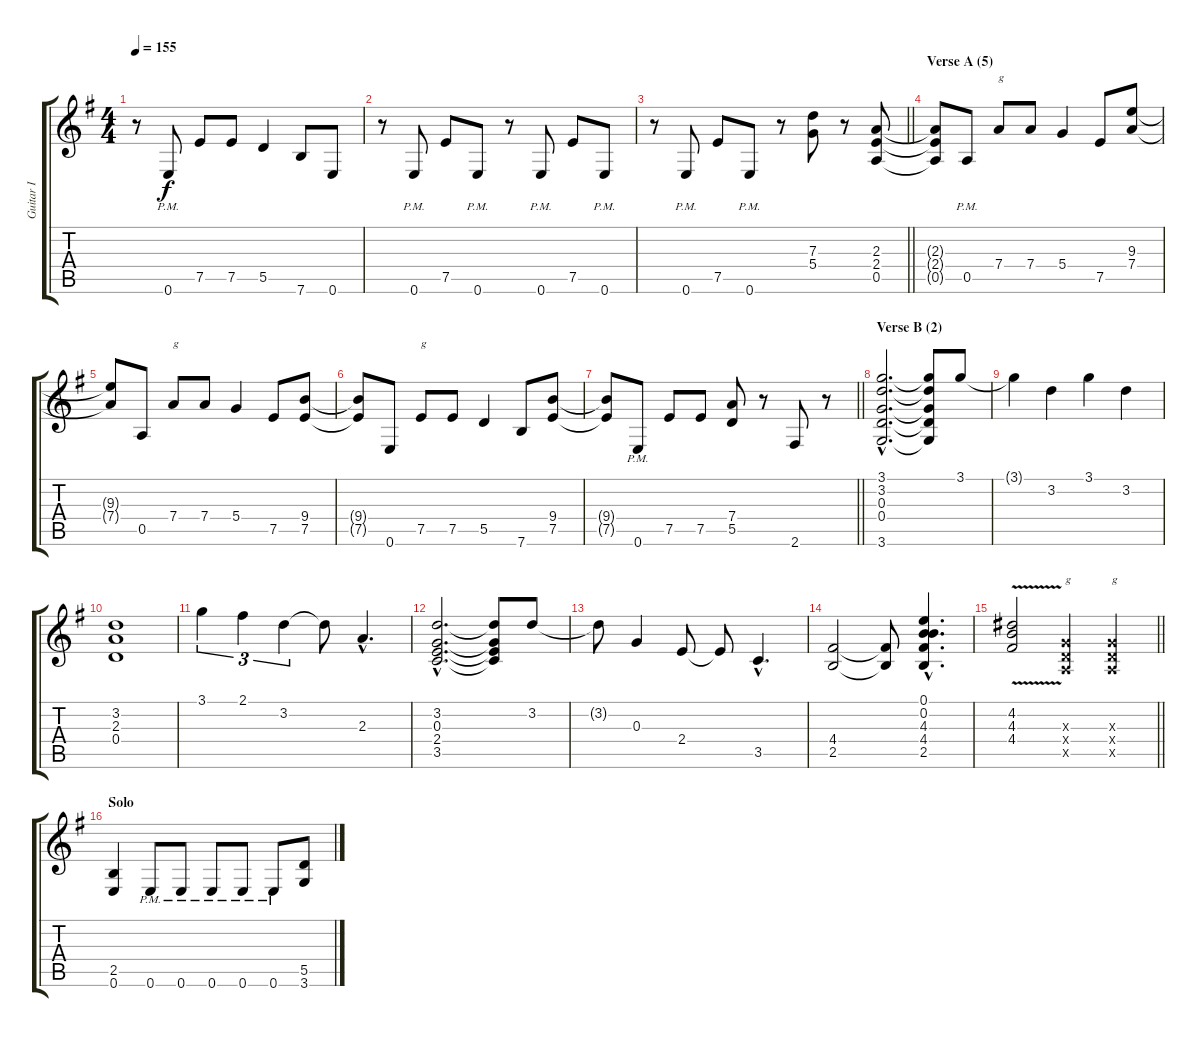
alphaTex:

\track ("Guitar I" "Guitar I") {instrument distortionguitar}
\staff {score tabs}
\tuning (E4 B3 G3 D3 A2 E2) {hide}
\ts (4 4)
\tempo 155
\clef g2
\ks eminor
r.8{dy f} 0.6{pm}.8 7.5.8 7.5.8 5.5.4 7.6.8 0.6.8 |
r.8 0.6{pm}.8 7.5.8 0.6{pm}.8 r.8 0.6{pm}.8 7.5.8 0.6{pm}.8 |
\barLineRight lightlight
r.8 0.6{pm}.8 7.5.8 0.6{pm}.8 r.8 (7.3 5.4).8 r.8 (2.3 2.4 0.5).8 |
\section ("" "Verse A (5)")
(2.3{t} 2.4{t} 0.5{t}).8 0.5{pm}.8 7.4.8{txt "g"} 7.4.8 5.4.4 7.5.8 (9.3 7.4).8 |
(9.3{t} 7.4{t}).8 0.5.8 7.4.8{txt "g"} 7.4.8 5.4.4 7.5.8 (9.4 7.5).8 |
(9.4{t} 7.5{t}).8 0.6.8 7.5.8{txt "g"} 7.5.8 5.5.4 7.6.8 (9.4 7.5).8 |
\barLineRight lightlight
(9.4{t} 7.5{t}).8 0.6{pm}.8 7.5.8 7.5.8 (7.4 5.5).8 r.8 2.6.8 r.8 |
\section ("" "Verse B (2)")
(3.1{hac} 3.2{hac} 0.3{hac} 0.4{hac} 3.6{hac}).2{d} (3.1{t} 3.2{t} 0.3{t} 0.4{t} 3.6{t}).8 3.1.8 |
3.1{t}.4 3.2.4 3.1.4 3.2.4 |
(3.2 2.3 0.4).1 |
3.1.4{tu (3 2)} 2.1.4{tu (3 2)} 3.2.4{tu (3 2)} 3.2{t}.8 2.3{hac}.4{d} |
(3.2{hac} 0.3{hac} 2.4{hac} 3.5{hac}).2{d} (3.2{t} 0.3{t} 2.4{t} 3.5{t}).8 3.2.8 |
3.2{t}.8 0.3.4 2.4.8 2.4{t}.8 3.5{hac}.4{d} |
(4.4 2.5).2 (4.4{t} 2.5{t}).8 (0.1{hac} 0.2{hac} 4.3{hac} 4.4{hac} 2.5{hac}).4{d} |
\barLineRight lightlight
(4.2 4.3 4.4{v}).2 (0.3{x} 0.4{x} 0.5{x}).4{txt "g"} (0.3{x} 0.4{x} 0.5{x}).4{txt "g"} |
\section ("" "Solo")
(2.5 0.6).4 0.6{pm}.8 0.6{pm}.8 0.6{pm}.8 0.6{pm}.8 0.6{pm}.8 (5.5 3.6).8
